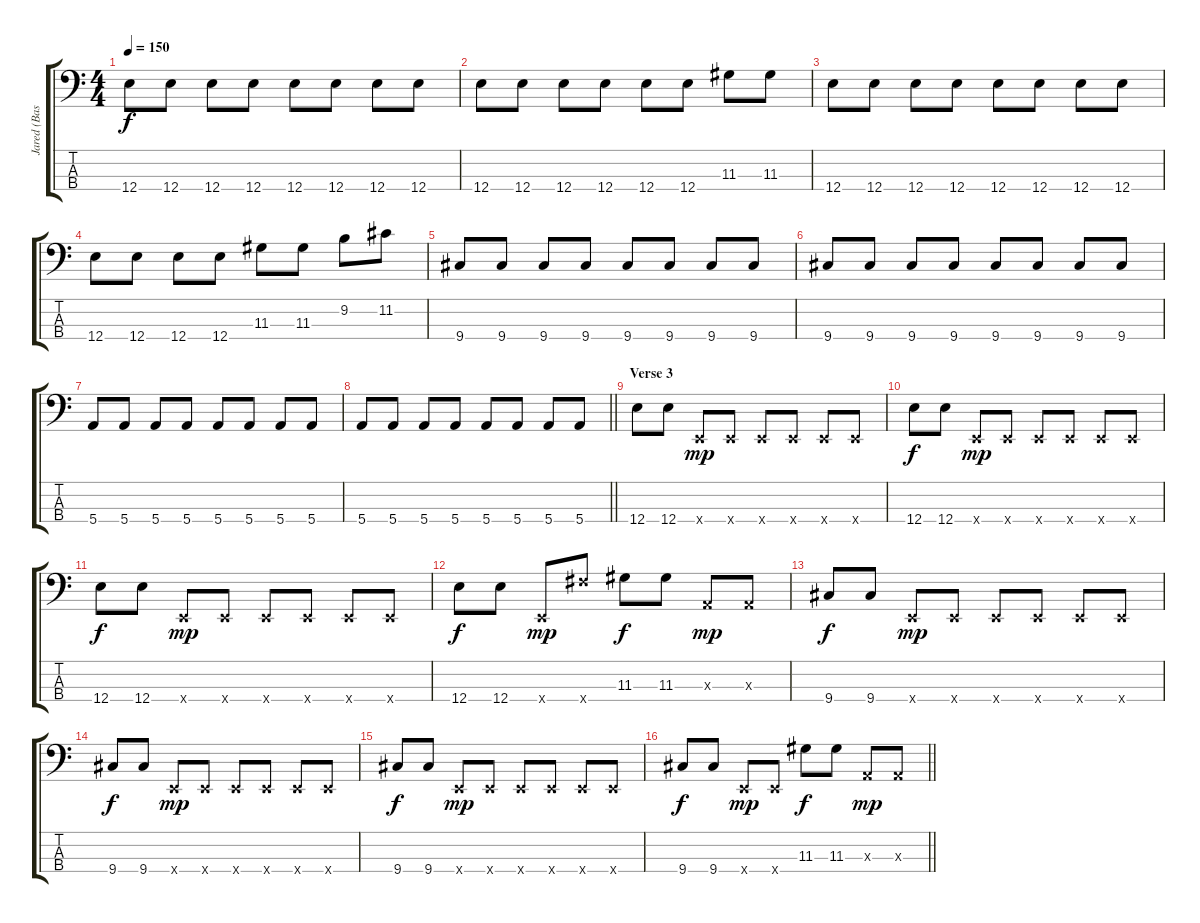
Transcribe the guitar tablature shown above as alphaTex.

\track ("Jared (Bass)" "Jared (Bas") {instrument electricbasspick}
\staff {score tabs}
\tuning (G2 D2 A1 E1) {hide}
\ts (4 4)
\tempo 150
\clef f4
\ks c
12.4.8{dy f} 12.4.8 12.4.8 12.4.8 12.4.8 12.4.8 12.4.8 12.4.8 |
12.4.8 12.4.8 12.4.8 12.4.8 12.4.8 12.4.8 11.3.8 11.3.8 |
12.4.8 12.4.8 12.4.8 12.4.8 12.4.8 12.4.8 12.4.8 12.4.8 |
12.4.8 12.4.8 12.4.8 12.4.8 11.3.8 11.3.8 9.2.8 11.2.8 |
9.4.8 9.4.8 9.4.8 9.4.8 9.4.8 9.4.8 9.4.8 9.4.8 |
9.4.8 9.4.8 9.4.8 9.4.8 9.4.8 9.4.8 9.4.8 9.4.8 |
5.4.8 5.4.8 5.4.8 5.4.8 5.4.8 5.4.8 5.4.8 5.4.8 |
\barLineRight lightlight
5.4.8 5.4.8 5.4.8 5.4.8 5.4.8 5.4.8 5.4.8 5.4.8 |
\section ("" "Verse 3")
12.4.8 12.4.8 0.4{x}.8{dy mp} 0.4{x}.8 0.4{x}.8 0.4{x}.8 0.4{x}.8 0.4{x}.8 |
12.4.8{dy f} 12.4.8 0.4{x}.8{dy mp} 0.4{x}.8 0.4{x}.8 0.4{x}.8 0.4{x}.8 0.4{x}.8 |
12.4.8{dy f} 12.4.8 0.4{x}.8{dy mp} 0.4{x}.8 0.4{x}.8 0.4{x}.8 0.4{x}.8 0.4{x}.8 |
12.4.8{dy f} 12.4.8 0.4{x}.8{dy mp} 14.4{x}.8 11.3.8{dy f} 11.3.8 0.3{x}.8{dy mp} 0.3{x}.8 |
9.4.8{dy f} 9.4.8 0.4{x}.8{dy mp} 0.4{x}.8 0.4{x}.8 0.4{x}.8 0.4{x}.8 0.4{x}.8 |
9.4.8{dy f} 9.4.8 0.4{x}.8{dy mp} 0.4{x}.8 0.4{x}.8 0.4{x}.8 0.4{x}.8 0.4{x}.8 |
9.4.8{dy f} 9.4.8 0.4{x}.8{dy mp} 0.4{x}.8 0.4{x}.8 0.4{x}.8 0.4{x}.8 0.4{x}.8 |
\barLineRight lightlight
9.4.8{dy f} 9.4.8 0.4{x}.8{dy mp} 0.4{x}.8 11.3.8{dy f} 11.3.8 0.3{x}.8{dy mp} 0.3{x}.8
